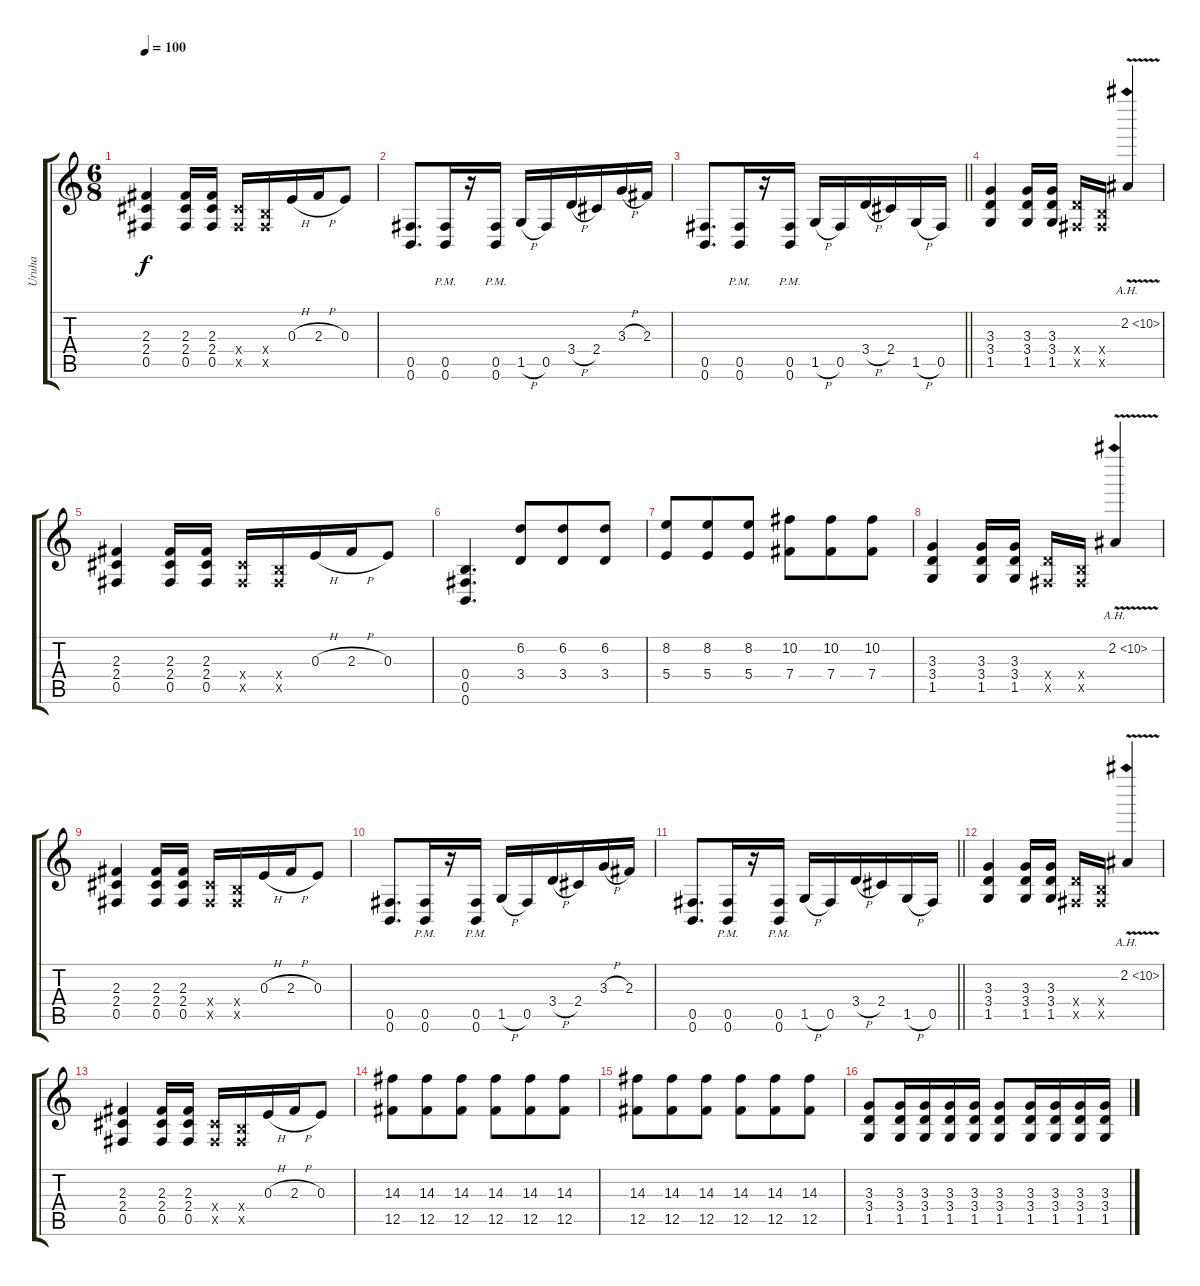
\track ("Uruha" "Uruha") {instrument overdrivenguitar}
\staff {score tabs}
\tuning (Db4 Ab3 E3 B2 Gb2 B1) {hide}
\ts (6 8)
\tempo 100
\clef g2
\ks c
(2.3 2.4 0.5).4{dy f} (2.3 2.4 0.5).16 (2.3 2.4 0.5).16 (2.4{x} 0.5{x}).16 (0.4{x} 0.5{x}).16 0.3{h}.16 2.3{h}.16 0.3.8 |
(0.5 0.6).8{d} (0.5 0.6{pm}).16 r.16 (0.5 0.6{pm}).16 1.5{h}.16 0.5.16 3.4{h}.16 2.4.16 3.3{h}.16 2.3.16 |
\barLineRight lightlight
(0.5 0.6).8{d} (0.5{pm} 0.6).16 r.16 (0.5{pm} 0.6).16 1.5{h}.16 0.5.16 3.4{h}.16 2.4.16 1.5{h}.16 0.5.16 |
(3.3 3.4 1.5).4 (3.3 3.4 1.5).16 (3.3 3.4 1.5).16 (3.4{x} 0.5{x}).16 (0.4{x} 0.5{x}).16 2.2{ah 8 v}.4 |
(2.3 2.4 0.5).4 (2.3 2.4 0.5).16 (2.3 2.4 0.5).16 (2.4{x} 0.5{x}).16 (0.4{x} 0.5{x}).16 0.3{h}.16 2.3{h}.16 0.3.8 |
(0.4 0.5 0.6).4{d} (6.2 3.4).8 (6.2 3.4).8 (6.2 3.4).8 |
(8.2 5.4).8 (8.2 5.4).8 (8.2 5.4).8 (10.2 7.4).8 (10.2 7.4).8 (10.2 7.4).8 |
(3.3 3.4 1.5).4 (3.3 3.4 1.5).16 (3.3 3.4 1.5).16 (3.4{x} 0.5{x}).16 (0.4{x} 0.5{x}).16 2.2{ah 8 v}.4 |
(2.3 2.4 0.5).4 (2.3 2.4 0.5).16 (2.3 2.4 0.5).16 (2.4{x} 0.5{x}).16 (0.4{x} 0.5{x}).16 0.3{h}.16 2.3{h}.16 0.3.8 |
(0.5 0.6).8{d} (0.5 0.6{pm}).16 r.16 (0.5 0.6{pm}).16 1.5{h}.16 0.5.16 3.4{h}.16 2.4.16 3.3{h}.16 2.3.16 |
\barLineRight lightlight
(0.5 0.6).8{d} (0.5{pm} 0.6).16 r.16 (0.5{pm} 0.6).16 1.5{h}.16 0.5.16 3.4{h}.16 2.4.16 1.5{h}.16 0.5.16 |
(3.3 3.4 1.5).4 (3.3 3.4 1.5).16 (3.3 3.4 1.5).16 (3.4{x} 0.5{x}).16 (0.4{x} 0.5{x}).16 2.2{ah 8 v}.4 |
(2.3 2.4 0.5).4 (2.3 2.4 0.5).16 (2.3 2.4 0.5).16 (2.4{x} 0.5{x}).16 (0.4{x} 0.5{x}).16 0.3{h}.16 2.3{h}.16 0.3.8 |
(14.3 12.5).8 (14.3 12.5).8 (14.3 12.5).8 (14.3 12.5).8 (14.3 12.5).8 (14.3 12.5).8 |
(14.3 12.5).8 (14.3 12.5).8 (14.3 12.5).8 (14.3 12.5).8 (14.3 12.5).8 (14.3 12.5).8 |
(3.3 3.4 1.5).8 (3.3 3.4 1.5).16 (3.3 3.4 1.5).16 (3.3 3.4 1.5).16 (3.3 3.4 1.5).16 (3.3 3.4 1.5).8 (3.3 3.4 1.5).16 (3.3 3.4 1.5).16 (3.3 3.4 1.5).16 (3.3 3.4 1.5).16
